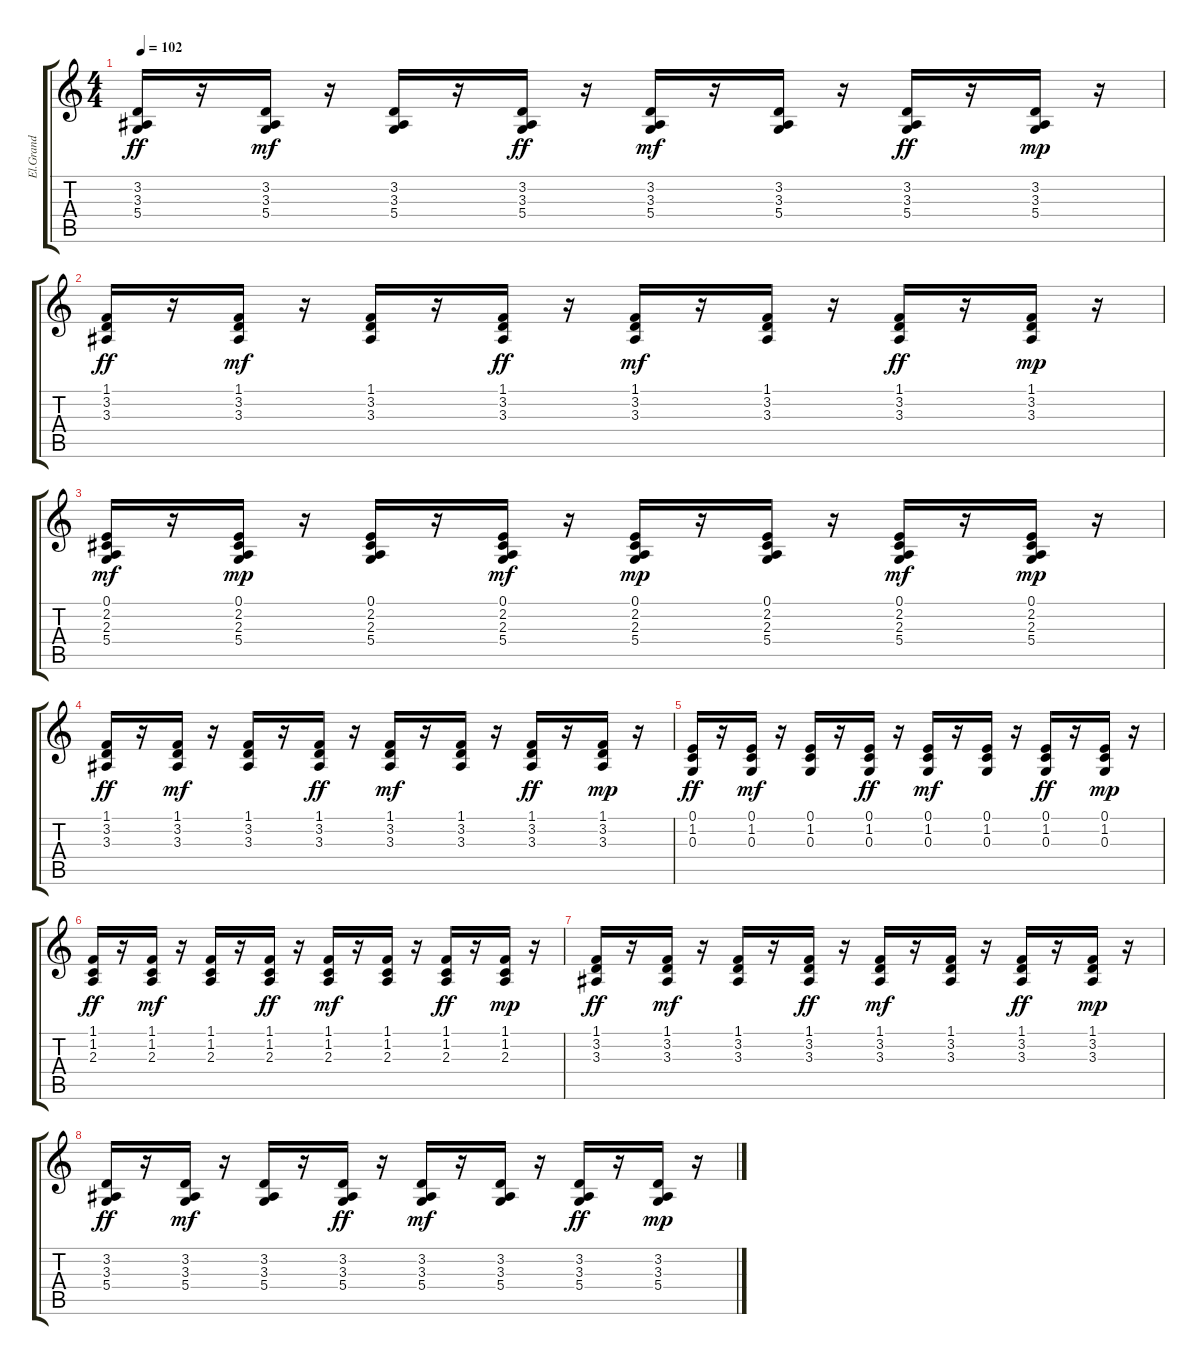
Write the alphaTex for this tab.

\track ("El.Grand" "El.Grand") {instrument electricgrandpiano}
\staff {score tabs}
\tuning (E4 B3 G3 D3 A2 E2) {hide}
\ts (4 4)
\tempo 102
\clef g2
\ks c
(3.2 3.3 5.4).16{dy ff} r.16 (3.2 3.3 5.4).16{dy mf} r.16 (3.2 3.3 5.4).16 r.16 (3.2 3.3 5.4).16{dy ff} r.16 (3.2 3.3 5.4).16{dy mf} r.16 (3.2 3.3 5.4).16 r.16 (3.2 3.3 5.4).16{dy ff} r.16 (3.2 3.3 5.4).16{dy mp} r.16 |
(1.1 3.2 3.3).16{dy ff} r.16 (1.1 3.2 3.3).16{dy mf} r.16 (1.1 3.2 3.3).16 r.16 (1.1 3.2 3.3).16{dy ff} r.16 (1.1 3.2 3.3).16{dy mf} r.16 (1.1 3.2 3.3).16 r.16 (1.1 3.2 3.3).16{dy ff} r.16 (1.1 3.2 3.3).16{dy mp} r.16 |
(0.1 2.2 2.3 5.4).16{dy mf} r.16 (0.1 2.2 2.3 5.4).16{dy mp} r.16 (0.1 2.2 2.3 5.4).16 r.16 (0.1 2.2 2.3 5.4).16{dy mf} r.16 (0.1 2.2 2.3 5.4).16{dy mp} r.16 (0.1 2.2 2.3 5.4).16 r.16 (0.1 2.2 2.3 5.4).16{dy mf} r.16 (0.1 2.2 2.3 5.4).16{dy mp} r.16 |
(1.1 3.2 3.3).16{dy ff} r.16 (1.1 3.2 3.3).16{dy mf} r.16 (1.1 3.2 3.3).16 r.16 (1.1 3.2 3.3).16{dy ff} r.16 (1.1 3.2 3.3).16{dy mf} r.16 (1.1 3.2 3.3).16 r.16 (1.1 3.2 3.3).16{dy ff} r.16 (1.1 3.2 3.3).16{dy mp} r.16 |
(0.1 1.2 0.3).16{dy ff} r.16 (0.1 1.2 0.3).16{dy mf} r.16 (0.1 1.2 0.3).16 r.16 (0.1 1.2 0.3).16{dy ff} r.16 (0.1 1.2 0.3).16{dy mf} r.16 (0.1 1.2 0.3).16 r.16 (0.1 1.2 0.3).16{dy ff} r.16 (0.1 1.2 0.3).16{dy mp} r.16 |
(1.1 1.2 2.3).16{dy ff} r.16 (1.1 1.2 2.3).16{dy mf} r.16 (1.1 1.2 2.3).16 r.16 (1.1 1.2 2.3).16{dy ff} r.16 (1.1 1.2 2.3).16{dy mf} r.16 (1.1 1.2 2.3).16 r.16 (1.1 1.2 2.3).16{dy ff} r.16 (1.1 1.2 2.3).16{dy mp} r.16 |
(1.1 3.2 3.3).16{dy ff} r.16 (1.1 3.2 3.3).16{dy mf} r.16 (1.1 3.2 3.3).16 r.16 (1.1 3.2 3.3).16{dy ff} r.16 (1.1 3.2 3.3).16{dy mf} r.16 (1.1 3.2 3.3).16 r.16 (1.1 3.2 3.3).16{dy ff} r.16 (1.1 3.2 3.3).16{dy mp} r.16 |
(3.2 3.3 5.4).16{dy ff} r.16 (3.2 3.3 5.4).16{dy mf} r.16 (3.2 3.3 5.4).16 r.16 (3.2 3.3 5.4).16{dy ff} r.16 (3.2 3.3 5.4).16{dy mf} r.16 (3.2 3.3 5.4).16 r.16 (3.2 3.3 5.4).16{dy ff} r.16 (3.2 3.3 5.4).16{dy mp} r.16
